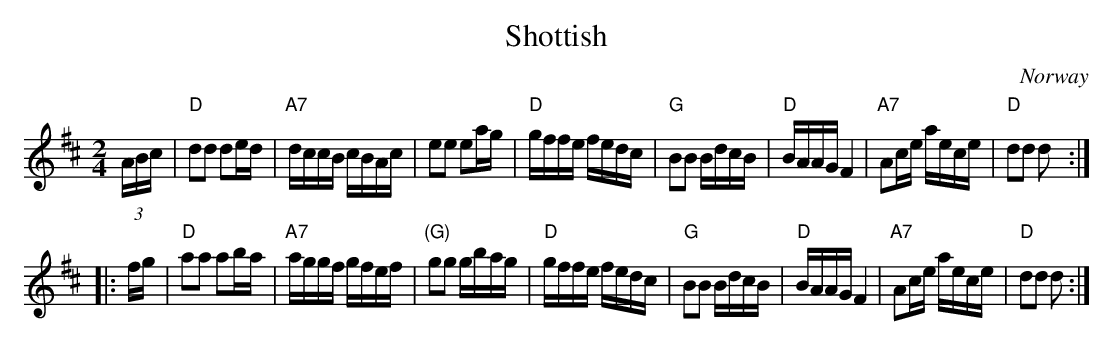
X:1
T: Shottish
O: Norway
M: 2/4
L: 1/16
K: D
(3ABc \
| "D"d2d2 d2ed | "A7"dccB cBAc |      e2e2 e2ag | "D"gffe fedc \
| "G"B2B2 BdcB |  "D"BAAG F4   | "A7" A2ce aece | "D"d2d2 d2  :|
|: fg \
| "D"a2a2 a2ba | "A7"aggf gfef | "(G)"g2g2 gbag | "D"gffe fedc \
| "G"B2B2 BdcB |  "D"BAAG F4   | "A7" A2ce aece | "D"d2d2 d2  :|
